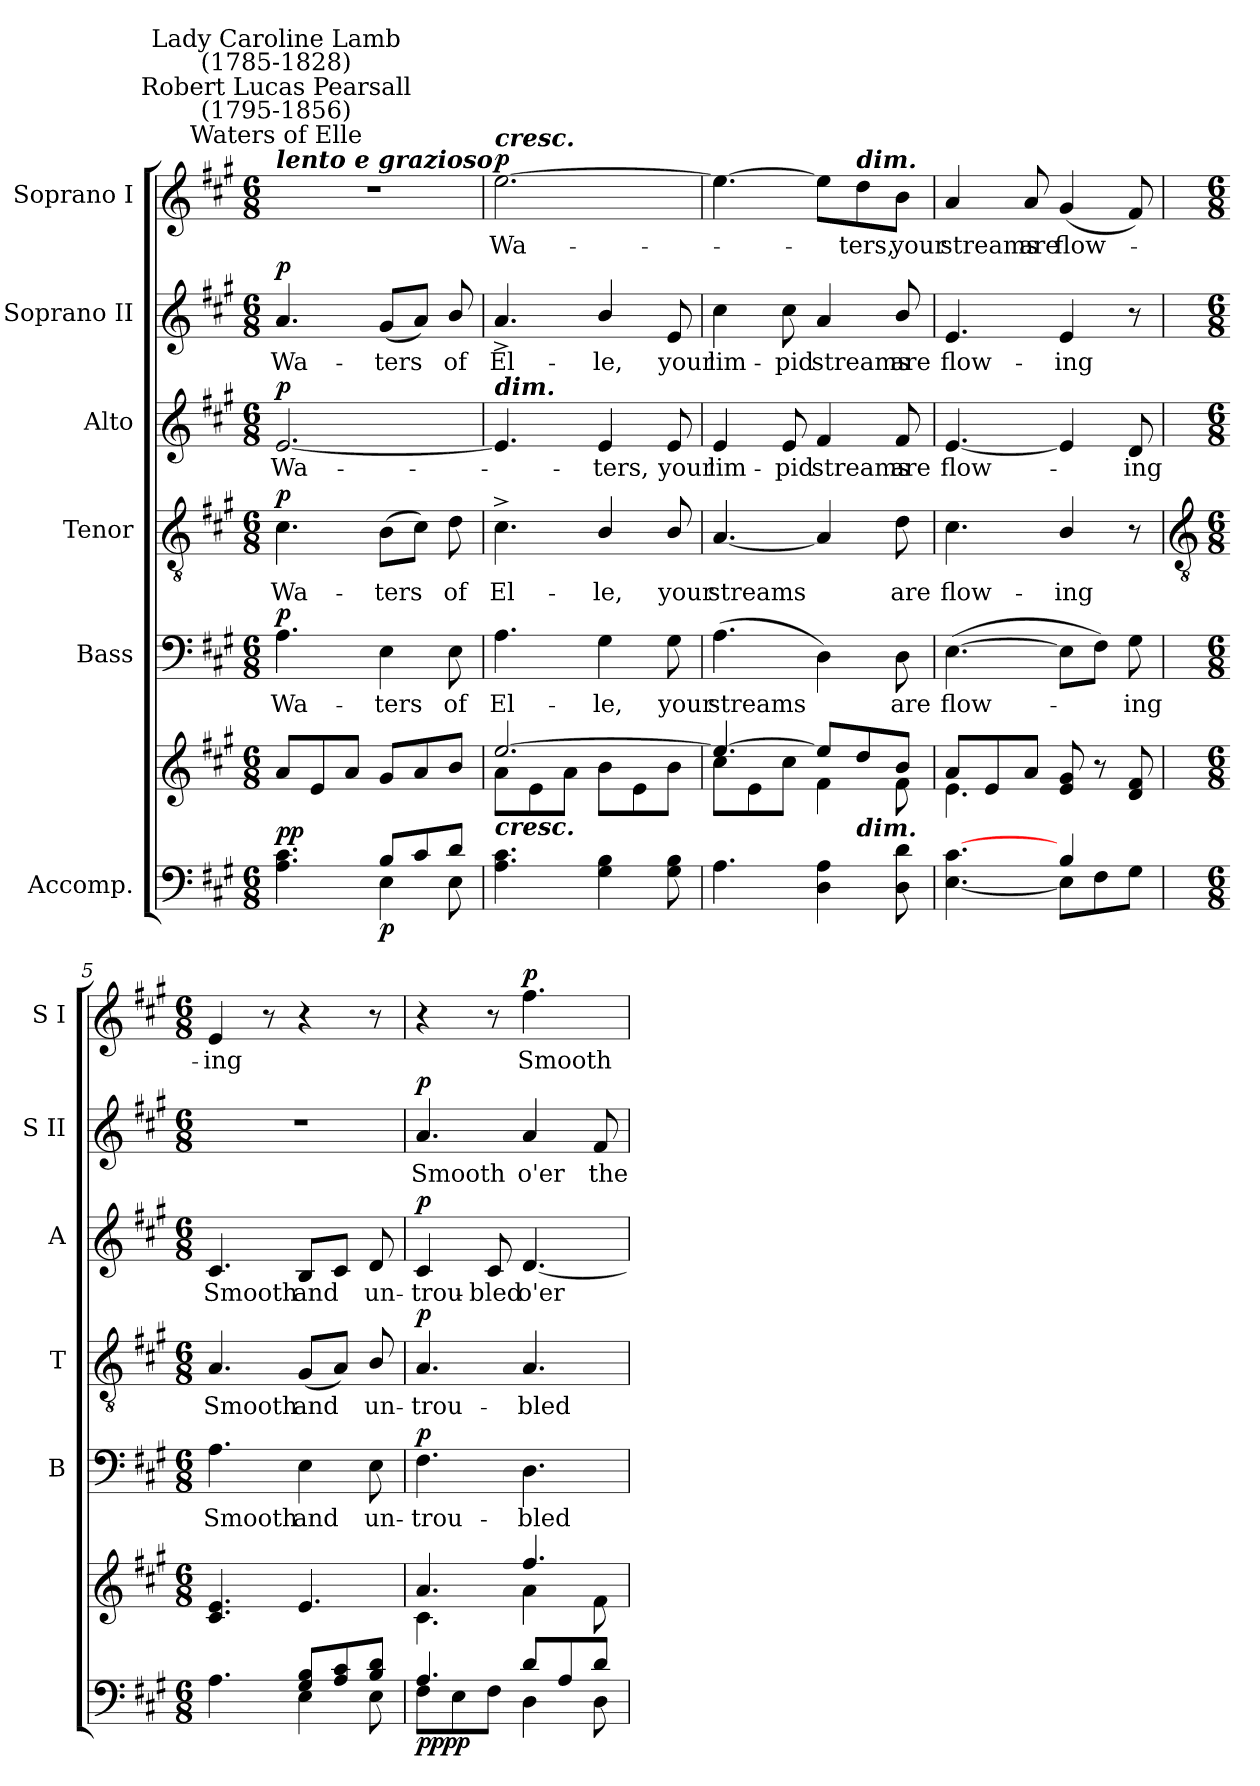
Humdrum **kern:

**kern	**kern	**dynam	**kern	**text	**dynam	**kern	**text	**dynam	**kern	**text	**dynam	**kern	**text	**dynam	**kern	**text	**dynam
*part6	*part6	*part6	*part5	*part5	*part5	*part4	*part4	*part4	*part3	*part3	*part3	*part2	*part2	*part2	*part1	*part1	*part1
*staff7	*staff6	*staff6/7	*staff5	*staff5	*staff5	*staff4	*staff4	*staff4	*staff3	*staff3	*staff3	*staff2	*staff2	*staff2	*staff1	*staff1	*staff1
*I"Accomp.	*	*	*I"Bass	*	*	*I"Tenor	*	*	*I"Alto	*	*	*I"Soprano II	*	*	*I"Soprano I	*	*
*	*	*	*I'B	*	*	*I'T	*	*	*I'A	*	*	*I'S II	*	*	*I'S I	*	*
*clefF4	*clefG2	*	*clefF4	*	*	*clefGv2	*	*	*clefG2	*	*	*clefG2	*	*	*clefG2	*	*
*k[f#c#g#]	*k[f#c#g#]	*	*k[f#c#g#]	*	*	*k[f#c#g#]	*	*	*k[f#c#g#]	*	*	*k[f#c#g#]	*	*	*k[f#c#g#]	*	*
*A:	*A:	*	*A:	*	*	*A:	*	*	*A:	*	*	*A:	*	*	*A:	*	*
*M6/8	*M6/8	*	*M6/8	*	*	*M6/8	*	*	*M6/8	*	*	*M6/8	*	*	*M6/8	*	*
*MM63	*MM63	*	*MM63	*	*	*MM63	*	*	*MM63	*	*	*MM63	*	*	*MM63	*	*
=1	=1	=1	=1	=1	=1	=1	=1	=1	=1	=1	=1	=1	=1	=1	=1	=1	=1
*^	*	*	*	*	*	*	*	*	*	*	*	*	*	*	*	*	*
!	!	!	!	!	!	!	!	!	!	!	!	!	!	!	!	!LO:TX:a:Bi:t=lento e grazioso	!	!
!	!	!	!	!	!	!	!	!	!	!	!	!	!	!	!	!LO:TX:a:cj:t=Waters of Elle	!	!
!	!	!	!	!	!	!	!	!	!	!	!	!	!	!	!	!LO:TX:a:cj:t=Robert Lucas Pearsall\n(1795-1856)	!	!
!	!	!	!	!	!	!	!	!	!	!	!	!	!	!	!	!LO:TX:a:cj:t=Lady Caroline Lamb\n(1785-1828)	!	!
!	!	!LO:TX:a:Bi:t=lento e grazioso	!	!	!	!	!	!	!	!	!	!	!	!	!	!	!	!
!	!	!LO:N:vis=1	!LO:DY:a=2	!	!LO:LY:b	!	!	!LO:LY:b	!	!	!LO:LY:b	!	!	!LO:LY:b	!	!LO:N:vis=1	!	!
*	*	*^	*	*	*	*	*	*	*	*	*	*	*	*	*	*	*	*
!	!	!	!	!LO:DY:n=1:b	!	!	!LO:DY:b	!	!	!LO:DY:b	!	!	!LO:DY:b	!	!	!LO:DY:b	!	!	!
4.ryy	4.A\ 4.c#\	2.ryy	8a/L	p p	4.A	Wa-	p	4.c#	Wa-	p	[2.e	Wa-	p	4.a	Wa-	p	2.r	.	.
.	.	.	8e/	.	.	.	.	.	.	.	.	.	.	.	.	.	.	.	.
.	.	.	8a/J	.	.	.	.	.	.	.	.	.	.	.	.	.	.	.	.
!	!	!	!	!LO:DY:n=2:b=2	!	!LO:LY:b	!	!	!LO:LY:b	!	!	!	!	!	!LO:LY:b	!	!	!	!
8B/L	4E\	.	8g#/L	p	4E	-ters	.	(>8BL	-ters	.	.	.	.	(<8g#L	-ters	.	.	.	.
8c#/	.	.	8a/	.	.	.	.	8c#J)	.	.	.	.	.	8aJ)	.	.	.	.	.
!	!	!	!	!	!	!LO:LY:b	!	!	!LO:LY:b	!	!	!	!	!	!LO:LY:b	!	!	!	!
8d/J	8E\	.	8b/J	.	8E	of	.	8d	of	.	.	.	.	8b/	of	.	.	.	.
=2	=2	=2	=2	=2	=2	=2	=2	=2	=2	=2	=2	=2	=2	=2	=2	=2	=2	=2	=2
!	!	!	!	!	!	!	!	!	!	!	!	!	!	!	!	!	!LO:TX:a:Bi:t=cresc.	!	!
!	!	!	!	!	!	!	!	!	!	!	!LO:TX:a:Bi:t=dim.	!	!	!	!	!	!	!	!
!	!	!LO:TX:b:Bi:t=cresc.	!	!	!	!	!	!	!	!	!	!	!	!	!	!	!	!	!
!	!	!	!	!	!	!LO:LY:b	!	!	!LO:LY:b	!	!	!	!	!	!LO:LY:b	!	!	!LO:LY:b	!LO:DY:b
2ryy	4.A\ 4.c#\	[2.ee/	8a\L	.	4.A	El-	.	4.c#^	El-	.	4.e]	.	.	4.a^	El-	.	[2.ee	Wa-	p
.	.	.	8e\	.	.	.	.	.	.	.	.	.	.	.	.	.	.	.	.
.	.	.	8a\J	.	.	.	.	.	.	.	.	.	.	.	.	.	.	.	.
!	!	!	!	!	!	!LO:LY:b	!	!	!LO:LY:b	!	!	!LO:LY:b	!	!	!LO:LY:b	!	!	!	!
.	4G#\ 4B\	.	8b\L	.	4G#	-le,	.	4B/	-le,	.	4e	ters,	.	4b/	-le,	.	.	.	.
8ryy	.	.	8e\	.	.	.	.	.	.	.	.	.	.	.	.	.	.	.	.
!	!	!	!	!	!	!LO:LY:b	!	!	!LO:LY:b	!	!	!LO:LY:b	!	!	!LO:LY:b	!	!	!	!
8ryy	8G#\ 8B\	.	8b\J	.	8G#	your	.	8B/	your	.	8e	your	.	8e	your	.	.	.	.
=3	=3	=3	=3	=3	=3	=3	=3	=3	=3	=3	=3	=3	=3	=3	=3	=3	=3	=3	=3
!	!	!	!	!	!	!LO:LY:b	!	!	!LO:LY:b	!	!	!LO:LY:b	!	!	!LO:LY:b	!	!	!	!
2ryy	4.A\	4.ee/_	8cc#\L	.	(>4.A	streams	.	[4.A	streams	.	4e	lim-	.	4cc#	lim-	.	4.ee_	.	.
.	.	.	8e\	.	.	.	.	.	.	.	.	.	.	.	.	.	.	.	.
!	!	!	!	!	!	!	!	!	!	!	!	!LO:LY:b	!	!	!LO:LY:b	!	!	!	!
.	.	.	8cc#\J	.	.	.	.	.	.	.	8e	-pid	.	8cc#	-pid	.	.	.	.
!	!	!	!	!	!	!	!	!	!	!	!	!LO:LY:b	!	!	!LO:LY:b	!	!	!	!
.	4D\ 4A\	8ee/L]	4f#\	.	4D)	.	.	4A]	.	.	4f#	streams	.	4a	streams	.	8ee\L]	.	.
!	!	!	!	!	!	!	!	!	!	!	!	!	!	!	!	!	!LO:TX:a:Bi:t=dim.	!	!
!	!	!LO:TX:b:Bi:t=dim.	!	!	!	!	!	!	!	!	!	!	!	!	!	!	!	!	!
!	!	!	!	!	!	!	!	!	!	!	!	!	!	!	!	!	!	!LO:LY:b	!
8ryy	.	8dd/	.	.	.	.	.	.	.	.	.	.	.	.	.	.	8dd\	ters,	.
!	!	!	!	!	!	!LO:LY:b	!	!	!LO:LY:b	!	!	!LO:LY:b	!	!	!LO:LY:b	!	!	!LO:LY:b	!
8ryy	8D\ 8d\	8b/J	8f#\	.	8D	are	.	8d	are	.	8f#	are	.	8b/	are	.	8b\J	your	.
=4	=4	=4	=4	=4	=4	=4	=4	=4	=4	=4	=4	=4	=4	=4	=4	=4	=4	=4	=4
!	!	!	!	!	!	!LO:LY:b	!	!	!LO:LY:b	!	!	!LO:LY:b	!	!	!LO:LY:b	!	!	!LO:LY:b	!
4.ryy	[4.E\ [4.c#\	8a/L	4.e\	.	(>[4.E	flow-	.	4.c#	flow-	.	[4.e	flow-	.	4.e	flow-	.	4a	streams	.
.	.	8e/	.	.	.	.	.	.	.	.	.	.	.	.	.	.	.	.	.
!	!	!	!	!	!	!	!	!	!	!	!	!	!	!	!	!	!	!LO:LY:b	!
.	.	8a/J	.	.	.	.	.	.	.	.	.	.	.	.	.	.	8a	are	.
!	!	!	!	!	!	!	!	!	!LO:LY:b	!	!	!	!	!	!LO:LY:b	!	!	!LO:LY:b	!
4B/	8E\L]	8e/ 8g#/	4.ryy	.	8EL]	.	.	4B/	-ing	.	4e]	.	.	4e	-ing	.	(<4g#	flow-	.
.	8F#\	8r	.	.	8F#J)	.	.	.	.	.	.	.	.	.	.	.	.	.	.
!	!	!	!	!	!	!LO:LY:b	!	!	!	!	!	!LO:LY:b	!	!	!	!	!	!	!
8ryy	8G#\J	8d/ 8f#/	.	.	8G#	ing	.	8r	.	.	8d	ing	.	8r	.	.	8f#)	.	.
!!LO:LB:g=z
=5	=5	=5	=5	=5	=5	=5	=5	=5	=5	=5	=5	=5	=5	=5	=5	=5	=5	=5	=5
*	*	*	*	*	*	*	*	*clefGv2	*	*	*	*	*	*	*	*	*	*	*
*M6/8	*	*M6/8	*	*	*M6/8	*	*	*M6/8	*	*	*M6/8	*	*	*M6/8	*	*	*M6/8	*	*
!	!	!	!	!	!	!LO:LY:b	!	!	!LO:LY:b	!	!	!LO:LY:b	!	!LO:N:vis=1	!	!	!	!LO:LY:b	!
4.ryy	4.A\	4.c#/ 4.e/	2ryy	.	4.A	Smooth	.	4.A	Smooth	.	4.c#	Smooth	.	2.r	.	.	4e	ing	.
.	.	.	.	.	.	.	.	.	.	.	.	.	.	.	.	.	8r	.	.
!	!	!	!	!	!	!LO:LY:b	!	!	!LO:LY:b	!	!	!LO:LY:b	!	!	!	!	!	!	!
8G#/ 8B/L	4E\	4.e/	.	.	4E	and	.	(<8G#L	and	.	8BL	and	.	.	.	.	4r	.	.
8A/ 8c#/	.	.	8ryy	.	.	.	.	8AJ)	.	.	8c#J	.	.	.	.	.	.	.	.
!	!	!	!	!	!	!LO:LY:b	!	!	!LO:LY:b	!	!	!LO:LY:b	!	!	!	!	!	!	!
8B/ 8d/J	8E\	.	8ryy	.	8E	un-	.	8B/	un-	.	8d	un-	.	.	.	.	8r	.	.
=6	=6	=6	=6	=6	=6	=6	=6	=6	=6	=6	=6	=6	=6	=6	=6	=6	=6	=6	=6
!	!	!	!	!LO:DY:b=2	!	!LO:LY:b	!	!	!LO:LY:b	!	!	!LO:LY:b	!	!	!LO:LY:b	!	!	!	!
!	!	!	!	!LO:DY:n=1:b=2	!	!	!	!	!	!	!	!	!	!	!	!	!	!	!
!	!	!	!	!LO:DY:n=2:b	!	!	!	!	!	!	!	!	!	!	!	!	!	!	!
!	!	!	!	!LO:DY:n=3:b	!	!	!LO:DY:b	!	!	!LO:DY:b	!	!	!LO:DY:b	!	!	!LO:DY:b	!	!	!
4.A/	8F#\L	4.a/	4.c#\	p p p p	4.F#	trou-	p	4.A	trou-	p	4c#	trou-	p	4.a	Smooth	p	4r	.	.
.	8E\	.	.	.	.	.	.	.	.	.	.	.	.	.	.	.	.	.	.
!	!	!	!	!	!	!	!	!	!	!	!	!LO:LY:b	!	!	!	!	!	!	!
.	8F#\J	.	.	.	.	.	.	.	.	.	8c#	-bled	.	.	.	.	8r	.	.
!	!	!	!	!	!	!LO:LY:b	!	!	!LO:LY:b	!	!	!LO:LY:b	!	!	!LO:LY:b	!	!	!LO:LY:b	!LO:DY:b
8d/L	4D\	4.ff#/	4a\	.	4.D	-bled	.	4.A	-bled	.	[4.d	o'er	.	4a	o'er	.	4.ff#	Smooth	p
8A/	.	.	.	.	.	.	.	.	.	.	.	.	.	.	.	.	.	.	.
!	!	!	!	!	!	!	!	!	!	!	!	!	!	!	!LO:LY:b	!	!	!	!
8d/J	8D\	.	8f#\	.	.	.	.	.	.	.	.	.	.	8f#	the	.	.	.	.
*v	*v	*	*	*	*	*	*	*	*	*	*	*	*	*	*	*	*	*	*
*	*v	*v	*	*	*	*	*	*	*	*	*	*	*	*	*	*	*	*
=	=	=	=	=	=	=	=	=	=	=	=	=	=	=	=	=	=
*-	*-	*-	*-	*-	*-	*-	*-	*-	*-	*-	*-	*-	*-	*-	*-	*-	*-
